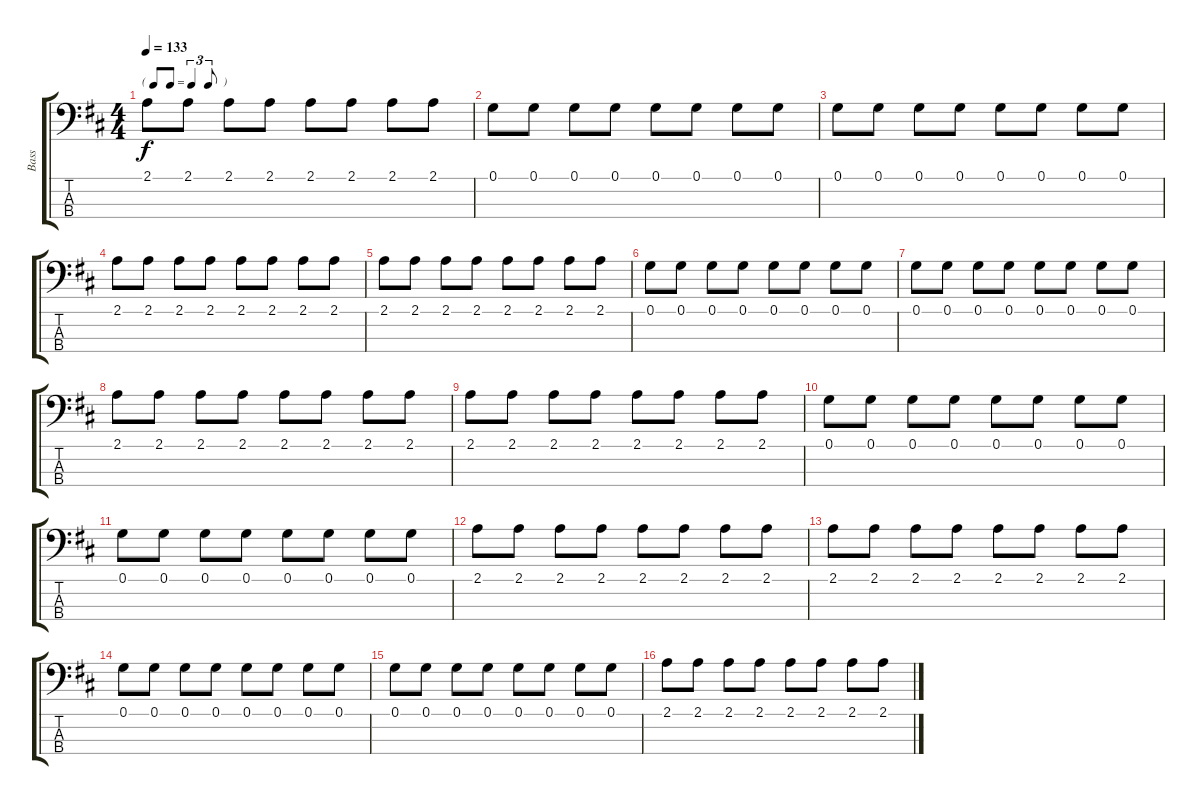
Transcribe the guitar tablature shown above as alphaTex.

\track ("Bass" "Bass") {instrument electricbassfinger}
\staff {score tabs}
\tuning (G2 D2 A1 E1) {hide}
\ts (4 4)
\tf triplet8th
\tempo 133
\clef f4
\ks d
2.1.8{dy f} 2.1.8 2.1.8 2.1.8 2.1.8 2.1.8 2.1.8 2.1.8 |
0.1.8 0.1.8 0.1.8 0.1.8 0.1.8 0.1.8 0.1.8 0.1.8 |
0.1.8 0.1.8 0.1.8 0.1.8 0.1.8 0.1.8 0.1.8 0.1.8 |
2.1.8 2.1.8 2.1.8 2.1.8 2.1.8 2.1.8 2.1.8 2.1.8 |
2.1.8 2.1.8 2.1.8 2.1.8 2.1.8 2.1.8 2.1.8 2.1.8 |
0.1.8 0.1.8 0.1.8 0.1.8 0.1.8 0.1.8 0.1.8 0.1.8 |
0.1.8 0.1.8 0.1.8 0.1.8 0.1.8 0.1.8 0.1.8 0.1.8 |
2.1.8{volume 13} 2.1.8 2.1.8 2.1.8 2.1.8 2.1.8 2.1.8 2.1.8 |
2.1.8 2.1.8 2.1.8 2.1.8 2.1.8 2.1.8 2.1.8 2.1.8 |
0.1.8{volume 10} 0.1.8 0.1.8 0.1.8 0.1.8 0.1.8 0.1.8 0.1.8 |
0.1.8 0.1.8 0.1.8 0.1.8 0.1.8 0.1.8 0.1.8 0.1.8 |
2.1.8{volume 6} 2.1.8 2.1.8 2.1.8 2.1.8 2.1.8 2.1.8 2.1.8 |
2.1.8 2.1.8 2.1.8 2.1.8 2.1.8 2.1.8 2.1.8 2.1.8 |
0.1.8{volume 5} 0.1.8 0.1.8 0.1.8 0.1.8 0.1.8 0.1.8 0.1.8 |
0.1.8 0.1.8 0.1.8 0.1.8 0.1.8 0.1.8 0.1.8 0.1.8 |
2.1.8{volume 3} 2.1.8 2.1.8 2.1.8 2.1.8 2.1.8 2.1.8 2.1.8
